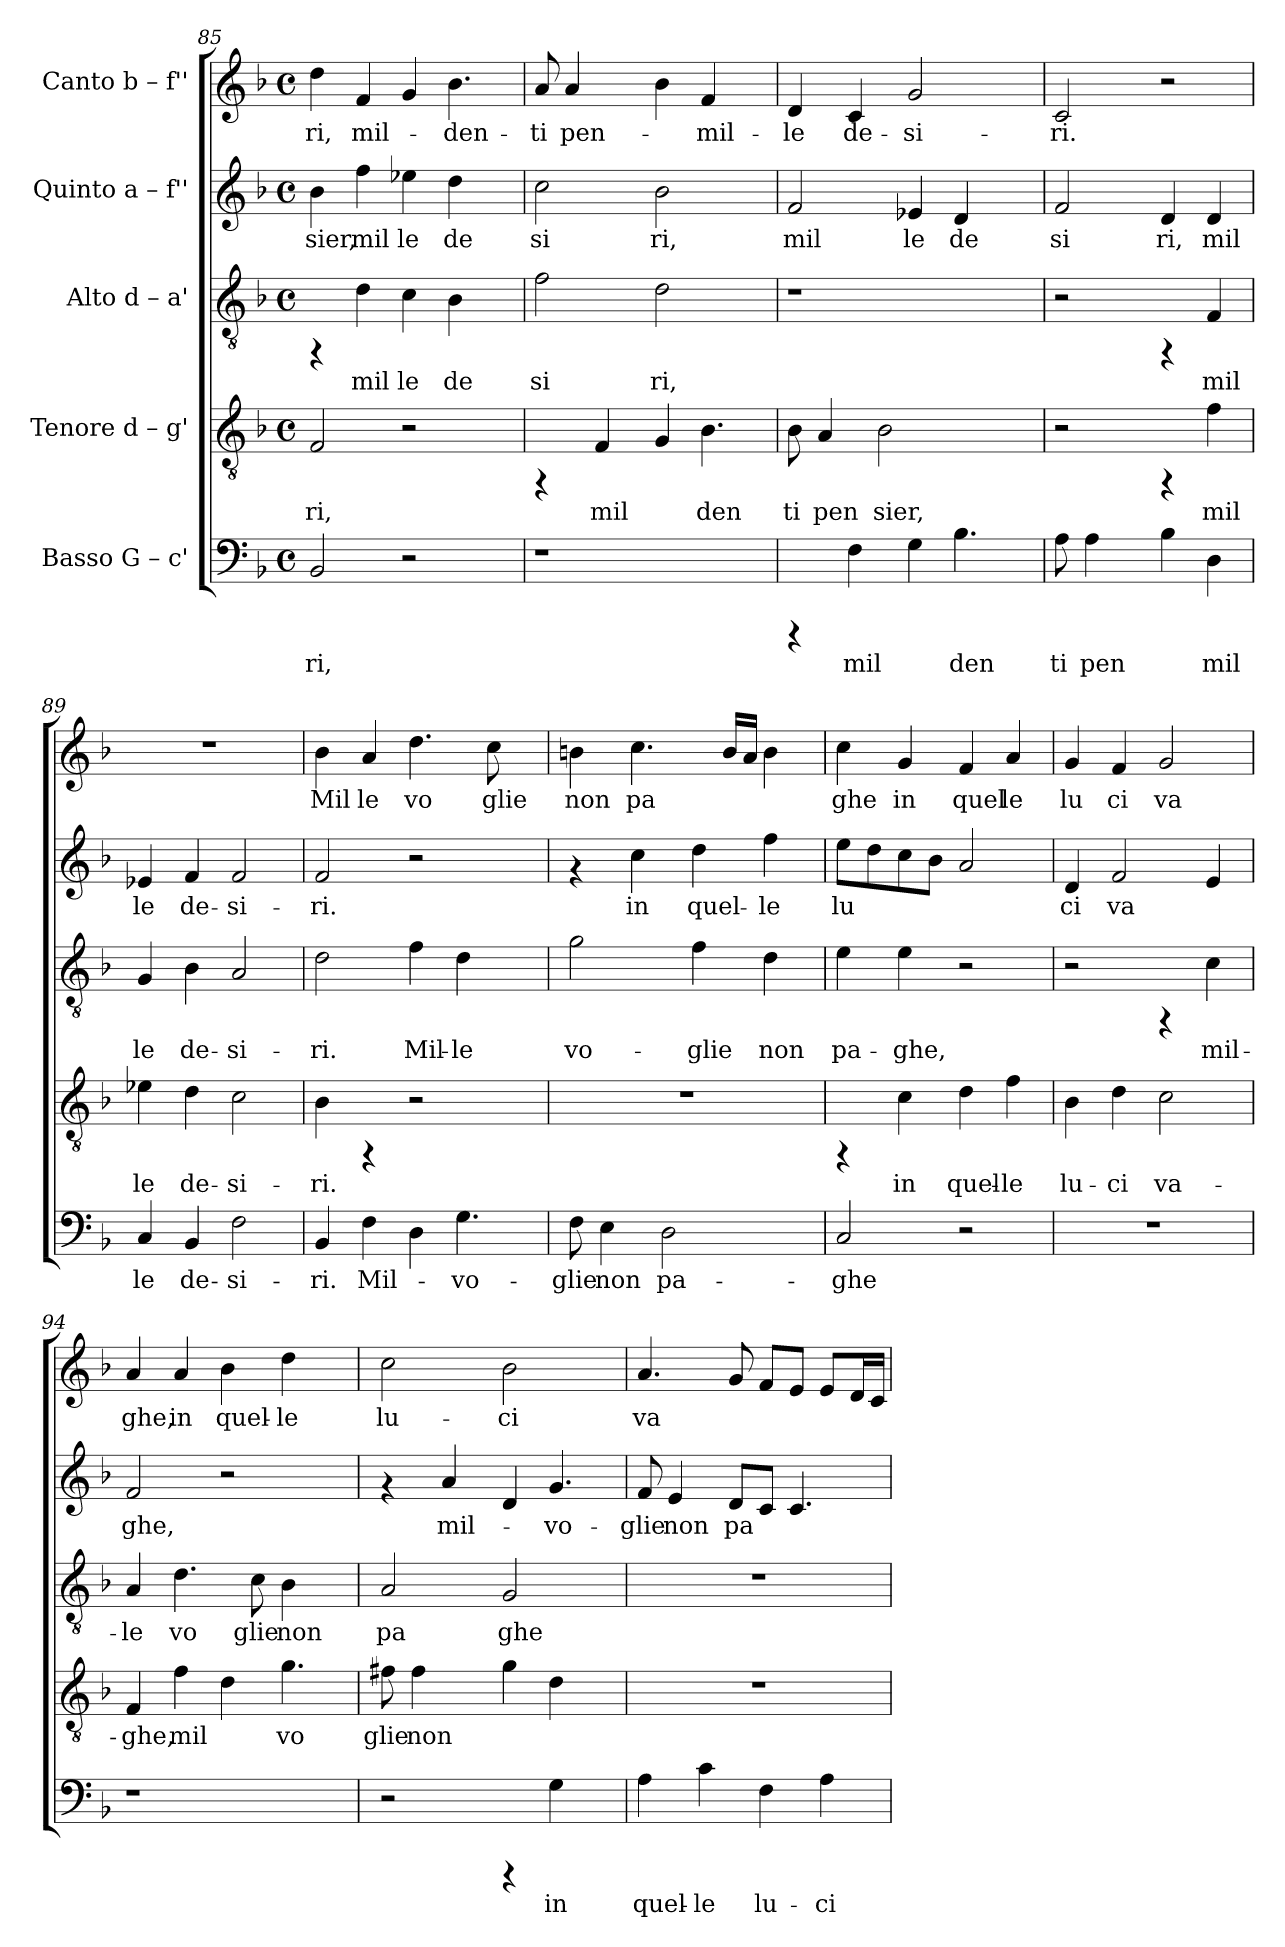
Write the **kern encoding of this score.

**kern	**text	**kern	**text	**kern	**text	**kern	**text	**kern	**text
*part5	*part5	*part4	*part4	*part3	*part3	*part2	*part2	*part1	*part1
*staff5	*staff5	*staff4	*staff4	*staff3	*staff3	*staff2	*staff2	*staff1	*staff1
*I"Basso  G – c'	*	*I"Tenore  d – g'	*	*I"Alto  d – a'	*	*I"Quinto  a – f''	*	*I"Canto  b – f''	*
*clefF4	*	*clefGv2	*	*clefGv2	*	*clefG2	*	*clefG2	*
*k[b-]	*	*k[b-]	*	*k[b-]	*	*k[b-]	*	*k[b-]	*
*F:	*	*F:	*	*F:	*	*F:	*	*F:	*
*M4/4	*	*M4/4	*	*M4/4	*	*M4/4	*	*M4/4	*
*met(c)	*	*met(c)	*	*met(c)	*	*met(c)	*	*met(c)	*
=85	=85	=85	=85	=85	=85	=85	=85	=85	=85
!	!LO:LY:b:rj	!	!LO:LY:b:rj	!	!	!	!LO:LY:b:rj	!	!LO:LY:b:rj
2BB-/	ri,	2F/	ri,	4rFF	.	4b-\	sier,	4dd\	-ri,
!	!	!	!	!	!LO:LY:b:cj	!	!LO:LY:b:rj	!	!LO:LY:b:rj
.	.	.	.	4d\	mil	4ff\	mil	4f/	mil-
!	!	!	!	!	!LO:LY:b:cj	!	!LO:LY:b:rj	!	!
2r	.	2r	.	4c\	le	4ee-X\	le	4g/	.
!	!	!	!	!	!LO:LY:b:cj	!	!LO:LY:b:rj	!	!LO:LY:b:rj
.	.	.	.	4B-\	de	4dd\	de	4.b-\	-den-
8ryy	.	8ryy	.	8ryy	.	8ryy	.	.	.
=86	=86	=86	=86	=86	=86	=86	=86	=86	=86
!	!	!	!	!	!LO:LY:b:cj	!	!LO:LY:b:rj	!	!LO:LY:b:rj
1r	.	4rFF	.	2f\	si	2cc\	si	8a/	-ti
!	!	!	!	!	!	!	!	!	!LO:LY:b:rj
.	.	.	.	.	.	.	.	4a/	pen-
!	!	!	!LO:LY:b:rj	!	!	!	!	!	!
.	.	4F/	mil	.	.	.	.	.	.
.	.	.	.	.	.	.	.	8ryy	.
!	!	!	!	!	!LO:LY:b:cj	!	!LO:LY:b:rj	!	!
.	.	4G/	.	2d\	ri,	2b-\	ri,	4b-\	.
!	!	!	!LO:LY:b:rj	!	!	!	!	!	!LO:LY:b:rj
.	.	4.B-\	den	.	.	.	.	4f/	-mil-
8ryy	.	.	.	8ryy	.	8ryy	.	8ryy	.
=87	=87	=87	=87	=87	=87	=87	=87	=87	=87
!	!	!	!LO:LY:b:rj	!	!	!	!LO:LY:b:rj	!	!LO:LY:b:rj
4rCCC	.	8B-\	ti	1r	.	2f/	mil	4d/	-le
!	!	!	!LO:LY:b:rj	!	!	!	!	!	!
.	.	4A/	pen	.	.	.	.	.	.
!	!LO:LY:b:rj	!	!	!	!	!	!	!	!LO:LY:b:rj
4F\	mil	.	.	.	.	.	.	4c/	de-
!	!	!	!LO:LY:b:rj	!	!	!	!	!	!
.	.	2B-\	sier,	.	.	.	.	.	.
!	!	!	!	!	!	!	!LO:LY:b:rj	!	!LO:LY:b:rj
4G\	.	.	.	.	.	4e-X/	le	2g/	-si-
!	!LO:LY:b:rj	!	!	!	!	!	!LO:LY:b:rj	!	!
4.B-\	den	.	.	.	.	4d/	de	.	.
.	.	4ryy	.	.	.	.	.	.	.
.	.	.	.	8ryy	.	8ryy	.	8ryy	.
=88	=88	=88	=88	=88	=88	=88	=88	=88	=88
!	!LO:LY:b:rj	!	!	!	!	!	!LO:LY:b:rj	!	!LO:LY:b:rj
8A\	ti	2r	.	2r	.	2f/	si	2c/	-ri.
!	!LO:LY:b:rj	!	!	!	!	!	!	!	!
4A\	pen	.	.	.	.	.	.	.	.
8ryy	.	.	.	.	.	.	.	.	.
!	!	!	!	!	!	!	!LO:LY:b:rj	!	!
4B-\	.	4rFF	.	4rFF	.	4d/	ri,	2r	.
!	!LO:LY:b:rj	!	!LO:LY:b:rj	!	!LO:LY:b:cj	!	!LO:LY:b:rj	!	!
4D\	mil	4f\	mil	4F/	mil	4d/	mil	.	.
!!LO:LB:g=z
=89	=89	=89	=89	=89	=89	=89	=89	=89	=89
!	!LO:LY:b:rj	!	!LO:LY:b:rj	!	!LO:LY:b:cj	!	!LO:LY:b:rj	!	!
4C/	le	4e-X\	le	4G/	le	4e-X/	le	1r	.
!	!LO:LY:b:rj	!	!LO:LY:b:rj	!	!LO:LY:b:cj	!	!LO:LY:b:rj	!	!
4BB-/	de-	4d\	de-	4B-\	de-	4f/	de-	.	.
!	!LO:LY:b:rj	!	!LO:LY:b:rj	!	!LO:LY:b:cj	!	!LO:LY:b:rj	!	!
2F\	-si-	2c\	-si-	2A/	-si-	2f/	-si-	.	.
=90	=90	=90	=90	=90	=90	=90	=90	=90	=90
!	!LO:LY:b:rj	!	!LO:LY:b:rj	!	!LO:LY:b:cj	!	!LO:LY:b:rj	!	!LO:LY:b:rj
4BB-/	-ri.	4B-\	-ri.	2d\	-ri.	2f/	-ri.	4b-\	Mil
!	!LO:LY:b:rj	!	!	!	!	!	!	!	!LO:LY:b:rj
4F\	Mil-	4rFF	.	.	.	.	.	4a/	le
!	!	!	!	!	!LO:LY:b:cj	!	!	!	!LO:LY:b:rj
4D\	.	2r	.	4f\	Mil-	2r	.	4.dd\	vo
!	!LO:LY:b:rj	!	!	!	!LO:LY:b:cj	!	!	!	!
4.G\	-vo-	.	.	4d\	-le	.	.	.	.
!	!	!	!	!	!	!	!	!	!LO:LY:b:rj
.	.	.	.	.	.	.	.	8cc\	glie
.	.	8ryy	.	8ryy	.	8ryy	.	8ryy	.
=91	=91	=91	=91	=91	=91	=91	=91	=91	=91
!	!LO:LY:b:rj	!	!	!	!LO:LY:b:cj	!	!	!	!LO:LY:b:rj
8F\	-glie	1r	.	2g\	vo-	4rf	.	4bn\	non
!	!LO:LY:b:rj	!	!	!	!	!	!	!	!
4E\	non	.	.	.	.	.	.	.	.
!	!	!	!	!	!	!	!LO:LY:b:rj	!	!LO:LY:b:rj
.	.	.	.	.	.	4cc\	in	4.cc\	pa
!	!LO:LY:b:rj	!	!	!	!	!	!	!	!
2D\	pa-	.	.	.	.	.	.	.	.
!	!	!	!	!	!LO:LY:b:cj	!	!LO:LY:b:rj	!	!
.	.	.	.	4f\	-glie	4dd\	quel-	.	.
!	!	!	!	!	!	!	!	!	!LO:LY:b:rj
.	.	.	.	.	.	.	.	16b/L	.
!	!	!	!	!	!	!	!	!	!LO:LY:b:rj
.	.	.	.	.	.	.	.	16a/J	.
!	!	!	!	!	!LO:LY:b:cj	!	!LO:LY:b:rj	!	!LO:LY:b:rj
.	.	.	.	4d\	non	4ff\	-le	4b\	.
8ryy	.	.	.	.	.	.	.	.	.
=92	=92	=92	=92	=92	=92	=92	=92	=92	=92
!	!LO:LY:b:rj	!	!	!	!LO:LY:b:cj	!	!LO:LY:b:rj	!	!LO:LY:b:rj
2C/	-ghe	4rFF	.	4e\	pa-	8ee\L	lu-	4cc\	ghe
!	!	!	!	!	!	!	!LO:LY:b:rj	!	!
.	.	.	.	.	.	8dd\	--	.	.
!	!	!	!LO:LY:b:rj	!	!LO:LY:b:cj	!	!LO:LY:b:rj	!	!LO:LY:b:rj
.	.	4c\	in	4e\	-ghe,	8cc\	--	4g/	in
!	!	!	!	!	!	!	!LO:LY:b:rj	!	!
.	.	.	.	.	.	8b-\J	--	.	.
!	!	!	!LO:LY:b:rj	!	!	!	!LO:LY:b:rj	!	!LO:LY:b:rj
2r	.	4d\	quel-	2r	.	2a/	--	4f/	quel
!	!	!	!LO:LY:b:rj	!	!	!	!	!	!LO:LY:b:rj
.	.	4f\	-le	.	.	.	.	4a/	le
=93	=93	=93	=93	=93	=93	=93	=93	=93	=93
!	!	!	!LO:LY:b:rj	!	!	!	!LO:LY:b:rj	!	!LO:LY:b:rj
1r	.	4B-\	lu-	2r	.	4d/	-ci	4g/	lu
!	!	!	!LO:LY:b:rj	!	!	!	!LO:LY:b:rj	!	!LO:LY:b:rj
.	.	4d\	-ci	.	.	2f/	va-	4f/	ci
!	!	!	!LO:LY:b:rj	!	!	!	!	!	!LO:LY:b:rj
.	.	2c\	va-	4rFF	.	.	.	2g/	va
!	!	!	!	!	!LO:LY:b:cj	!	!LO:LY:b:rj	!	!
.	.	.	.	4c\	mil-	4e/	--	.	.
!!LO:PB:g=z
=94	=94	=94	=94	=94	=94	=94	=94	=94	=94
!	!	!	!LO:LY:b:rj	!	!LO:LY:b:cj	!	!LO:LY:b:rj	!	!LO:LY:b:rj
1r	.	4F/	-ghe,	4A/	-le	2f/	-ghe,	4a/	ghe,
!	!	!	!LO:LY:b:rj	!	!LO:LY:b:cj	!	!	!	!LO:LY:b:rj
.	.	4f\	mil	4.d\	vo	.	.	4a/	in
!	!	!	!	!	!	!	!	!	!LO:LY:b:rj
.	.	4d\	.	.	.	2r	.	4b-\	quel-
!	!	!	!	!	!LO:LY:b:cj	!	!	!	!
.	.	.	.	8c\	glie	.	.	.	.
!	!	!	!LO:LY:b:rj	!	!LO:LY:b:cj	!	!	!	!LO:LY:b:rj
.	.	4.g\	vo	4B-\	non	.	.	4dd\	-le
8ryy	.	.	.	8ryy	.	8ryy	.	8ryy	.
=95	=95	=95	=95	=95	=95	=95	=95	=95	=95
!	!	!	!LO:LY:b:rj	!	!LO:LY:b:cj	!	!	!	!LO:LY:b:rj
2r	.	8f#X\	glie	2A/	pa	4rf	.	2cc\	lu-
!	!	!	!LO:LY:b:rj	!	!	!	!	!	!
.	.	4f#\	non	.	.	.	.	.	.
!	!	!	!	!	!	!	!LO:LY:b:rj	!	!
.	.	.	.	.	.	4a/	mil-	.	.
.	.	8ryy	.	.	.	.	.	.	.
!	!	!	!	!	!LO:LY:b:cj	!	!	!	!LO:LY:b:rj
4rCCC	.	4g\	.	2G/	ghe	4d/	.	2b-\	-ci
!	!LO:LY:b:rj	!	!LO:LY:b:rj	!	!	!	!LO:LY:b:rj	!	!
4G\	in	4d\	.	.	.	4.g/	-vo-	.	.
8ryy	.	8ryy	.	8ryy	.	.	.	8ryy	.
=96	=96	=96	=96	=96	=96	=96	=96	=96	=96
!	!LO:LY:b:rj	!	!	!	!	!	!LO:LY:b:rj	!	!LO:LY:b:rj
4A\	quel-	1r	.	1r	.	8f/	-glie	4.a/	va-
!	!	!	!	!	!	!	!LO:LY:b:rj	!	!
.	.	.	.	.	.	4e/	non	.	.
!	!LO:LY:b:rj	!	!	!	!	!	!	!	!
4c\	-le	.	.	.	.	.	.	.	.
!	!	!	!	!	!	!	!LO:LY:b:rj	!	!LO:LY:b:rj
.	.	.	.	.	.	8d/L	pa-	8g/	--
!	!LO:LY:b:rj	!	!	!	!	!	!LO:LY:b:rj	!	!LO:LY:b:rj
4F\	lu-	.	.	.	.	8c/J	--	8f/L	--
!	!	!	!	!	!	!	!LO:LY:b:rj	!	!LO:LY:b:rj
.	.	.	.	.	.	4.c/	--	8e/J	--
!	!LO:LY:b:rj	!	!	!	!	!	!	!	!LO:LY:b:rj
4A\	-ci	.	.	.	.	.	.	8e/L	--
!	!	!	!	!	!	!	!	!	!LO:LY:b:rj
.	.	.	.	.	.	.	.	16d/	--
!	!	!	!	!	!	!	!	!	!LO:LY:b:rj
.	.	.	.	.	.	.	.	16c/J	--
=	=	=	=	=	=	=	=	=	=
*-	*-	*-	*-	*-	*-	*-	*-	*-	*-
